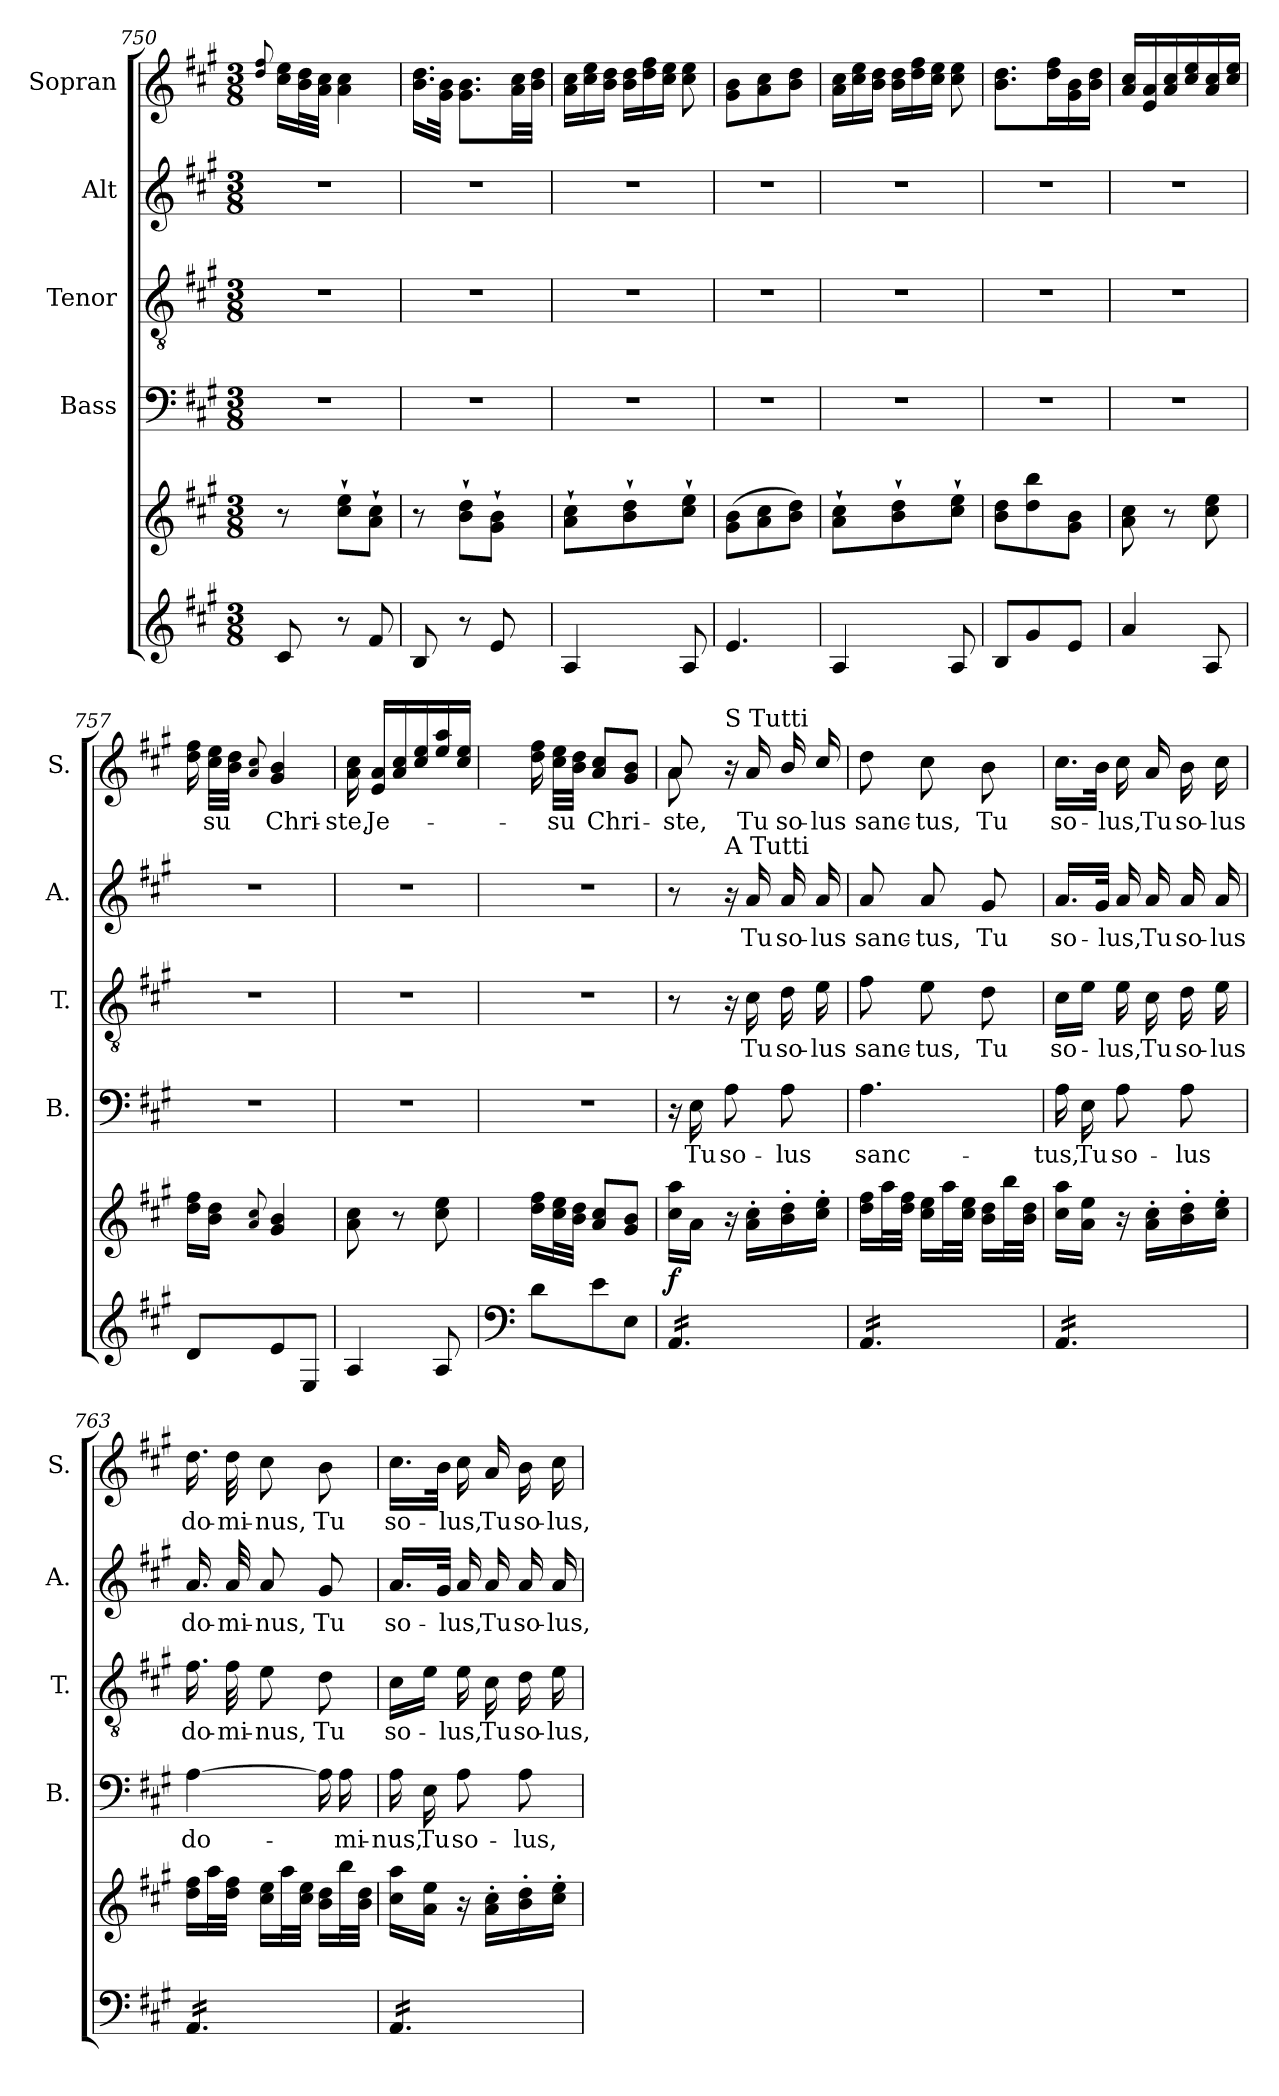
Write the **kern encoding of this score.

**kern	**kern	**dynam	**kern	**text	**kern	**text	**kern	**text	**kern	**text
*part5	*part5	*part5	*part4	*part4	*part3	*part3	*part2	*part2	*part1	*part1
*staff6	*staff5	*staff5/6	*staff4	*staff4	*staff3	*staff3	*staff2	*staff2	*staff1	*staff1
*	*	*	*I"Bass	*	*I"Tenor	*	*I"Alt	*	*I"Sopran	*
*	*	*	*I'B.	*	*I'T.	*	*I'A.	*	*I'S.	*
*clefG2	*clefG2	*	*clefF4	*	*clefGv2	*	*clefG2	*	*clefG2	*
*k[f#c#g#]	*k[f#c#g#]	*	*k[f#c#g#]	*	*k[f#c#g#]	*	*k[f#c#g#]	*	*k[f#c#g#]	*
*A:	*A:	*	*A:	*	*A:	*	*A:	*	*A:	*
*M3/8	*M3/8	*	*M3/8	*	*M3/8	*	*M3/8	*	*M3/8	*
=750	=750	=750	=750	=750	=750	=750	=750	=750	=750	=750
.	.	.	.	.	.	.	.	.	8qqdd/ 8qqff#/	.
8c#/	8r	.	4.r	.	4.r	.	4.r	.	16cc#\ 16ee\LL	.
.	.	.	.	.	.	.	.	.	32b\ 32dd\L	.
.	.	.	.	.	.	.	.	.	32a\ 32cc#\JJJ	.
8r	8cc#\`> 8ee\`>L	.	.	.	.	.	.	.	4a\ 4cc#\	.
8f#/	8a\`> 8cc#\`>J	.	.	.	.	.	.	.	.	.
=751	=751	=751	=751	=751	=751	=751	=751	=751	=751	=751
8B/	8r	.	4.r	.	4.r	.	4.r	.	16.b\ 16.dd\LL	.
.	.	.	.	.	.	.	.	.	32g#\ 32b\JJk	.
8r	8b\`> 8dd\`>L	.	.	.	.	.	.	.	8.g#\ 8.b\L	.
8e/	8g#\`> 8b\`>J	.	.	.	.	.	.	.	.	.
.	.	.	.	.	.	.	.	.	32a\ 32cc#\LL	.
.	.	.	.	.	.	.	.	.	32b\ 32dd\JJJ	.
=752	=752	=752	=752	=752	=752	=752	=752	=752	=752	=752
*	*	*	*	*	*	*	*	*	*Xtuplet	*
4A/	8a\`> 8cc#\`>L	.	4.r	.	4.r	.	4.r	.	24a\ 24cc#\LL	.
.	.	.	.	.	.	.	.	.	24cc#\ 24ee\	.
.	.	.	.	.	.	.	.	.	24b\ 24dd\JJ	.
.	8b\`> 8dd\`>	.	.	.	.	.	.	.	24b\ 24dd\LL	.
.	.	.	.	.	.	.	.	.	24dd\ 24ff#\	.
.	.	.	.	.	.	.	.	.	24cc#\ 24ee\JJ	.
8A/	8cc#\`> 8ee\`>J	.	.	.	.	.	.	.	8cc#\ 8ee\	.
=753	=753	=753	=753	=753	=753	=753	=753	=753	=753	=753
4.e/	(>8g#\ 8b\L	.	4.r	.	4.r	.	4.r	.	8g#\ 8b\L	.
.	8a\ 8cc#\	.	.	.	.	.	.	.	8a\ 8cc#\	.
.	8b\ 8dd\J)	.	.	.	.	.	.	.	8b\ 8dd\J	.
=754	=754	=754	=754	=754	=754	=754	=754	=754	=754	=754
4A/	8a\`> 8cc#\`>L	.	4.r	.	4.r	.	4.r	.	24a\ 24cc#\LL	.
.	.	.	.	.	.	.	.	.	24cc#\ 24ee\	.
.	.	.	.	.	.	.	.	.	24b\ 24dd\JJ	.
.	8b\`> 8dd\`>	.	.	.	.	.	.	.	24b\ 24dd\LL	.
.	.	.	.	.	.	.	.	.	24dd\ 24ff#\	.
.	.	.	.	.	.	.	.	.	24cc#\ 24ee\JJ	.
8A/	8cc#\`> 8ee\`>J	.	.	.	.	.	.	.	8cc#\ 8ee\	.
=755	=755	=755	=755	=755	=755	=755	=755	=755	=755	=755
8B/L	8b\ 8dd\L	.	4.r	.	4.r	.	4.r	.	8.b\ 8.dd\L	.
8g#/	8dd\ 8bb\	.	.	.	.	.	.	.	.	.
.	.	.	.	.	.	.	.	.	16dd\ 16ff#\L	.
8e/J	8g#\ 8b\J	.	.	.	.	.	.	.	16g#\ 16b\	.
.	.	.	.	.	.	.	.	.	16b\ 16dd\JJ	.
!!LO:PB:g=z
=756	=756	=756	=756	=756	=756	=756	=756	=756	=756	=756
4a/	8a\ 8cc#\	.	4.r	.	4.r	.	4.r	.	16a/ 16cc#/LL	.
.	.	.	.	.	.	.	.	.	16e/ 16a/	.
.	8r	.	.	.	.	.	.	.	16a/ 16cc#/	.
.	.	.	.	.	.	.	.	.	16cc#/ 16ee/	.
8A/	8cc#\ 8ee\	.	.	.	.	.	.	.	16a/ 16cc#/	.
.	.	.	.	.	.	.	.	.	16cc#/ 16ee/JJ	.
=757	=757	=757	=757	=757	=757	=757	=757	=757	=757	=757
8d/L	16dd\ 16ff#\LL	.	4.r	.	4.r	.	4.r	.	16dd\ 16ff#\	.
!	!	!	!	!	!	!	!	!	!	!LO:LY:b
.	16b\ 16dd\JJ	.	.	.	.	.	.	.	32cc#\ 32ee\LLL	-su
.	.	.	.	.	.	.	.	.	32b\ 32dd\JJJ	.
.	8qqa/ 8qqcc#/	.	.	.	.	.	.	.	8qqa/ 8qqcc#/	.
!	!	!	!	!	!	!	!	!	!	!LO:LY:b
8e/	4g#/ 4b/	.	.	.	.	.	.	.	4g#/ 4b/	Chri-
8E/J	.	.	.	.	.	.	.	.	.	.
=758	=758	=758	=758	=758	=758	=758	=758	=758	=758	=758
!	!	!	!	!	!	!	!	!	!	!LO:LY:b
4A/	8a\ 8cc#\	.	4.r	.	4.r	.	4.r	.	16a\ 16cc#\	-ste,
!	!	!	!	!	!	!	!	!	!	!LO:LY:b
.	.	.	.	.	.	.	.	.	16e/ 16a/LL	Je-
.	8r	.	.	.	.	.	.	.	16a/ 16cc#/	.
.	.	.	.	.	.	.	.	.	16cc#/ 16ee/	.
8A/	8cc#\ 8ee\	.	.	.	.	.	.	.	16ee/ 16aa/	.
.	.	.	.	.	.	.	.	.	16cc#/ 16ee/JJ	.
=759	=759	=759	=759	=759	=759	=759	=759	=759	=759	=759
*clefF4	*	*	*	*	*	*	*	*	*	*
8d\L	16dd\ 16ff#\LL	.	4.r	.	4.r	.	4.r	.	16dd\ 16ff#\	.
!	!	!	!	!	!	!	!	!	!	!LO:LY:b
.	32cc#\ 32ee\L	.	.	.	.	.	.	.	32cc#\ 32ee\LLL	-su
.	32b\ 32dd\JJJ	.	.	.	.	.	.	.	32b\ 32dd\JJJ	.
!	!	!	!	!	!	!	!	!	!	!LO:LY:b
8e\	8a/ 8cc#/L	.	.	.	.	.	.	.	8a/ 8cc#/L	Chri-
8E\J	8g#/ 8b/J	.	.	.	.	.	.	.	8g#/ 8b/J	.
=760	=760	=760	=760	=760	=760	=760	=760	=760	=760	=760
!	!	!LO:DY:b	!	!	!	!	!	!	!	!LO:LY:b
*	*	*	*	*	*	*	*	*	*^	*
*tremolo	*	*	*	*	*	*	*	*	*	*	*
16AA/LL	16cc#\ 16aa\LL	f	16r	.	8r	.	8r	.	8a/	8a\	-ste,
!	!	!	!	!LO:LY:b	!	!	!	!	!	!	!
16AA/	16a\JJ	.	16E\	Tu	.	.	.	.	.	.	.
!	!	!	!	!	!	!	!	!	!LO:TX:a:t=S Tutti	!	!
!	!	!	!	!	!	!	!LO:TX:a:t=A Tutti	!	!	!	!
!	!	!	!	!LO:LY:b	!	!	!	!	!	!	!
16AA/	16r	.	8A\	so-	16r	.	16r	.	16r	4ryy	.
!	!	!	!	!	!	!LO:LY:b	!	!LO:LY:b	!	!	!LO:LY:b
16AA/	16a\'> 16cc#\'>LL	.	.	.	16c#\	Tu	16a/	Tu	16a/	.	Tu
!	!	!	!	!LO:LY:b	!	!LO:LY:b	!	!LO:LY:b	!	!	!LO:LY:b
16AA/	16b\'> 16dd\'>	.	8A\	-lus	16d\	so-	16a/	so-	16b/	.	so-
!	!	!	!	!	!	!LO:LY:b	!	!LO:LY:b	!	!	!LO:LY:b
16AA/JJ	16cc#\'> 16ee\'>JJ	.	.	.	16e\	-lus	16a/	-lus	16cc#/	.	-lus
*	*	*	*	*	*	*	*	*	*v	*v	*
!!LO:LB:g=z
=761	=761	=761	=761	=761	=761	=761	=761	=761	=761	=761
!	!	!	!	!LO:LY:b	!	!LO:LY:b	!	!LO:LY:b	!	!LO:LY:b
16AA/LL	16dd\ 16ff#\LL	.	4.A\	sanc-	8f#\	sanc-	8a/	sanc-	8dd\	sanc-
16AA/	32aa\L	.	.	.	.	.	.	.	.	.
.	32dd\ 32ff#\JJJ	.	.	.	.	.	.	.	.	.
!	!	!	!	!	!	!LO:LY:b	!	!LO:LY:b	!	!LO:LY:b
16AA/	16cc#\ 16ee\LL	.	.	.	8e\	-tus,	8a/	-tus,	8cc#\	-tus,
16AA/	32aa\L	.	.	.	.	.	.	.	.	.
.	32cc#\ 32ee\JJJ	.	.	.	.	.	.	.	.	.
!	!	!	!	!	!	!LO:LY:b	!	!LO:LY:b	!	!LO:LY:b
16AA/	16b\ 16dd\LL	.	.	.	8d\	Tu	8g#/	Tu	8b\	Tu
16AA/JJ	32bb\L	.	.	.	.	.	.	.	.	.
.	32b\ 32dd\JJJ	.	.	.	.	.	.	.	.	.
=762	=762	=762	=762	=762	=762	=762	=762	=762	=762	=762
!	!	!	!	!LO:LY:b	!	!LO:LY:b	!	!LO:LY:b	!	!LO:LY:b
16AA/LL	16cc#\ 16aa\LL	.	16A\	-tus,	16c#\LL	so-	16.a/LL	so-	16.cc#\LL	so-
!	!	!	!	!LO:LY:b	!	!	!	!	!	!
16AA/	16a\ 16ee\JJ	.	16E\	Tu	16e\JJ	.	.	.	.	.
.	.	.	.	.	.	.	32g#/JJk	.	32b\JJk	.
!	!	!	!	!LO:LY:b	!	!LO:LY:b	!	!LO:LY:b	!	!LO:LY:b
16AA/	16r	.	8A\	so-	16e\	-lus,	16a/	-lus,	16cc#\	-lus,
!	!	!	!	!	!	!LO:LY:b	!	!LO:LY:b	!	!LO:LY:b
16AA/	16a\'> 16cc#\'>LL	.	.	.	16c#\	Tu	16a/	Tu	16a/	Tu
!	!	!	!	!LO:LY:b	!	!LO:LY:b	!	!LO:LY:b	!	!LO:LY:b
16AA/	16b\'> 16dd\'>	.	8A\	-lus	16d\	so-	16a/	so-	16b\	so-
!	!	!	!	!	!	!LO:LY:b	!	!LO:LY:b	!	!LO:LY:b
16AA/JJ	16cc#\'> 16ee\'>JJ	.	.	.	16e\	-lus	16a/	-lus	16cc#\	-lus
=763	=763	=763	=763	=763	=763	=763	=763	=763	=763	=763
!	!	!	!	!LO:LY:b	!	!LO:LY:b	!	!LO:LY:b	!	!LO:LY:b
16AA/LL	16dd\ 16ff#\LL	.	[4A\	do-	16.f#\	do-	16.a/	do-	16.dd\	do-
16AA/	32aa\L	.	.	.	.	.	.	.	.	.
!	!	!	!	!	!	!LO:LY:b	!	!LO:LY:b	!	!LO:LY:b
.	32dd\ 32ff#\JJJ	.	.	.	32f#\	-mi-	32a/	-mi-	32dd\	-mi-
!	!	!	!	!	!	!LO:LY:b	!	!LO:LY:b	!	!LO:LY:b
16AA/	16cc#\ 16ee\LL	.	.	.	8e\	-nus,	8a/	-nus,	8cc#\	-nus,
16AA/	32aa\L	.	.	.	.	.	.	.	.	.
.	32cc#\ 32ee\JJJ	.	.	.	.	.	.	.	.	.
!	!	!	!	!	!	!LO:LY:b	!	!LO:LY:b	!	!LO:LY:b
16AA/	16b\ 16dd\LL	.	16A\]	.	8d\	Tu	8g#/	Tu	8b\	Tu
!	!	!	!	!LO:LY:b	!	!	!	!	!	!
16AA/JJ	32bb\L	.	16A\	-mi-	.	.	.	.	.	.
.	32b\ 32dd\JJJ	.	.	.	.	.	.	.	.	.
=764	=764	=764	=764	=764	=764	=764	=764	=764	=764	=764
!	!	!	!	!LO:LY:b	!	!LO:LY:b	!	!LO:LY:b	!	!LO:LY:b
16AA/LL	16cc#\ 16aa\LL	.	16A\	-nus,	16c#\LL	so-	16.a/LL	so-	16.cc#\LL	so-
!	!	!	!	!LO:LY:b	!	!	!	!	!	!
16AA/	16a\ 16ee\JJ	.	16E\	Tu	16e\JJ	.	.	.	.	.
.	.	.	.	.	.	.	32g#/JJk	.	32b\JJk	.
!	!	!	!	!LO:LY:b	!	!LO:LY:b	!	!LO:LY:b	!	!LO:LY:b
16AA/	16r	.	8A\	so-	16e\	-lus,	16a/	-lus,	16cc#\	-lus,
!	!	!	!	!	!	!LO:LY:b	!	!LO:LY:b	!	!LO:LY:b
16AA/	16a\'> 16cc#\'>LL	.	.	.	16c#\	Tu	16a/	Tu	16a/	Tu
!	!	!	!	!LO:LY:b	!	!LO:LY:b	!	!LO:LY:b	!	!LO:LY:b
16AA/	16b\'> 16dd\'>	.	8A\	-lus,	16d\	so-	16a/	so-	16b\	so-
!	!	!	!	!	!	!LO:LY:b	!	!LO:LY:b	!	!LO:LY:b
16AA/JJ	16cc#\'> 16ee\'>JJ	.	.	.	16e\	-lus,	16a/	-lus,	16cc#\	-lus,
*Xtremolo	*	*	*	*	*	*	*	*	*	*
=	=	=	=	=	=	=	=	=	=	=
*-	*-	*-	*-	*-	*-	*-	*-	*-	*-	*-
